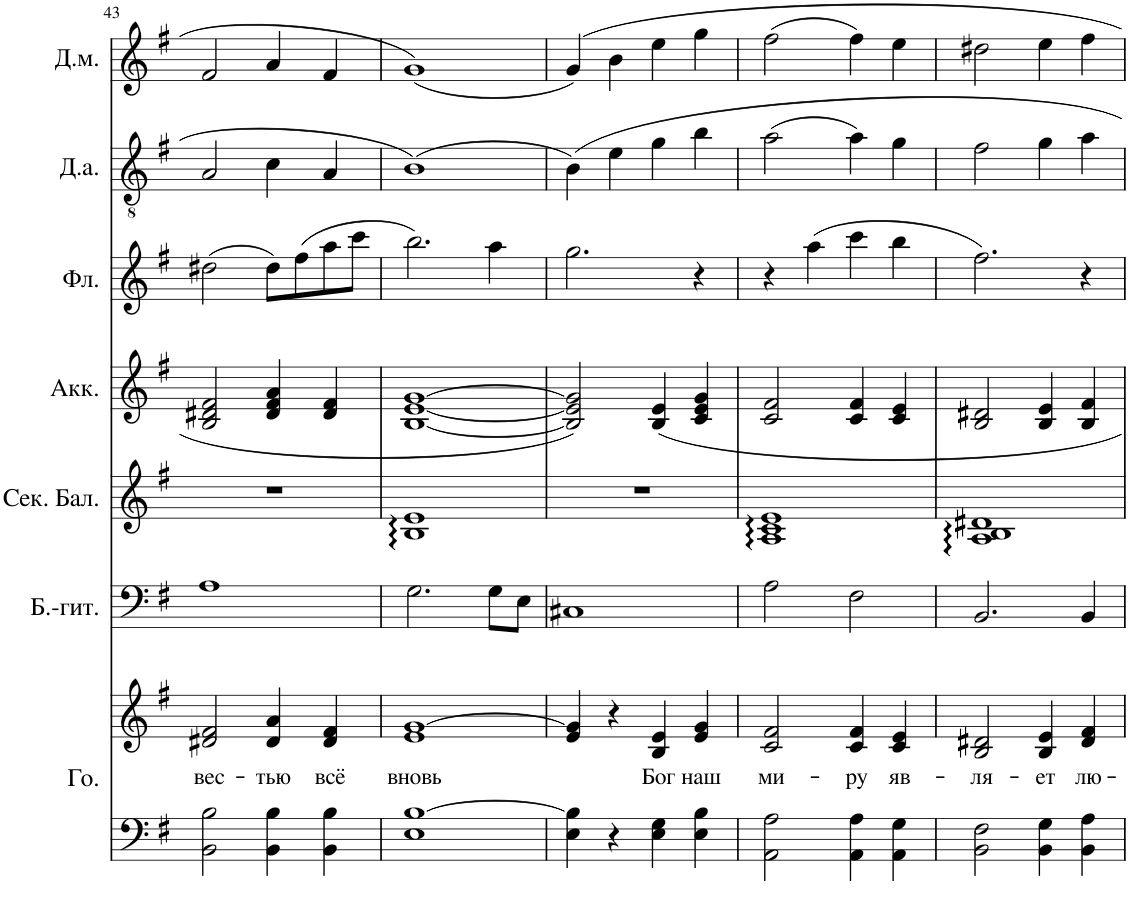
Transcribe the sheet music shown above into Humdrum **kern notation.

**kern	**kern	**text	**kern	**kern	**kern	**kern	**kern	**kern
*part7	*part7	*part7	*part6	*part5	*part4	*part3	*part2	*part1
*staff8	*staff7	*staff7	*staff6	*staff5	*staff4	*staff3	*staff2	*staff1
*I"Голос	*	*	*I"Бас-гитара	*I"Секунда балалайка	*I"Аккордеон	*I"Флейта	*I"Домра альтовая	*I"Домра малая
!!LO:PB:g=z
*clefF4	*clefG2	*	*clefF4	*clefG2	*clefG2	*clefG2	*clefGv2	*clefG2
*	*	*	*Trd7c12	*	*	*	*	*
*k[f#]	*k[f#]	*	*k[f#]	*k[f#]	*k[f#]	*k[f#]	*k[f#]	*k[f#]
*M4/4	*M4/4	*	*M4/4	*M4/4	*M4/4	*M4/4	*M4/4	*M4/4
=43	=43	=43	=43	=43	=43	=43	=43	=43
!	!	!LO:LY:b	!	!	!	!	!	!
2BB\ 2B\	2d#X/ 2f#/	вес-	1A	1r	2B/ 2d#X/ 2f#/	(2dd#X\	2A/	2f#/
!	!	!LO:LY:b	!	!	!	!	!	!
4BB\ 4B\	4d#/ 4a/	-тью	.	.	4d#/ 4f#/ 4a/	8dd#\L)	4c\	4a/
.	.	.	.	.	.	(8ff#\	.	.
!	!	!LO:LY:b	!	!	!	!	!	!
4BB\ 4B\	4d#/ 4f#/	всё	.	.	4d#/ 4f#/	8aa\	4A/	4f#/
.	.	.	.	.	.	8ccc\J	.	.
=44	=44	=44	=44	=44	=44	=44	=44	=44
!	!	!LO:LY:b	!	!	!	!	!	!
1E [1B	1e [1g	вновь	2.G\	1B 1e	[1B [1e [1g	2.bb\)	(1B	(1g
.	.	.	8G\L	.	.	4aa\	.	.
.	.	.	8E\J	.	.	.	.	.
=45	=45	=45	=45	=45	=45	=45	=45	=45
4E\ 4B\]	4e/ 4g/]	.	1C#X	1r	2B/] 2e/] 2g/]	2.gg\	4B\)	4g/)
4r	4r	.	.	.	.	.	4e\	4b\
!	!	!LO:LY:b	!	!	!	!	!	!
4E\ 4G\	4B/ 4e/	Бог	.	.	4B/ 4e/	.	4g\	4ee\
!	!	!LO:LY:b	!	!	!	!	!	!
4E\ 4B\	4e/ 4g/	наш	.	.	4c/ 4e/ 4g/	4r	4b\	4gg\
=46	=46	=46	=46	=46	=46	=46	=46	=46
!	!	!LO:LY:b	!	!	!	!	!	!
2AA\ 2A\	2c/ 2f#/	ми-	2A\	1A 1c 1e	2c/ 2f#/	4r	(2a\	(2ff#\
.	.	.	.	.	.	(4aa\	.	.
!	!	!LO:LY:b	!	!	!	!	!	!
4AA\ 4A\	4c/ 4f#/	-ру	2F#\	.	4c/ 4f#/	4ccc\	4a\)	4ff#\)
!	!	!LO:LY:b	!	!	!	!	!	!
4AA\ 4G\	4c/ 4e/	яв-	.	.	4c/ 4e/	4bb\	4g\	4ee\
=47	=47	=47	=47	=47	=47	=47	=47	=47
!	!	!LO:LY:b	!	!	!	!	!	!
2BB\ 2F#\	2B/ 2d#X/	-ля-	2.BB/	1A 1B 1d#X	2B/ 2d#X/	2.ff#\)	2f#\	2dd#X\
!	!	!LO:LY:b	!	!	!	!	!	!
4BB\ 4G\	4B/ 4e/	-ет	.	.	4B/ 4e/	.	4g\	4ee\
!	!	!LO:LY:b	!	!	!	!	!	!
4BB\ 4A\	4d#/ 4f#/	лю-	4BB/	.	4B/ 4f#/	4r	4a\	4ff#\
=	=	=	=	=	=	=	=	=
*-	*-	*-	*-	*-	*-	*-	*-	*-
